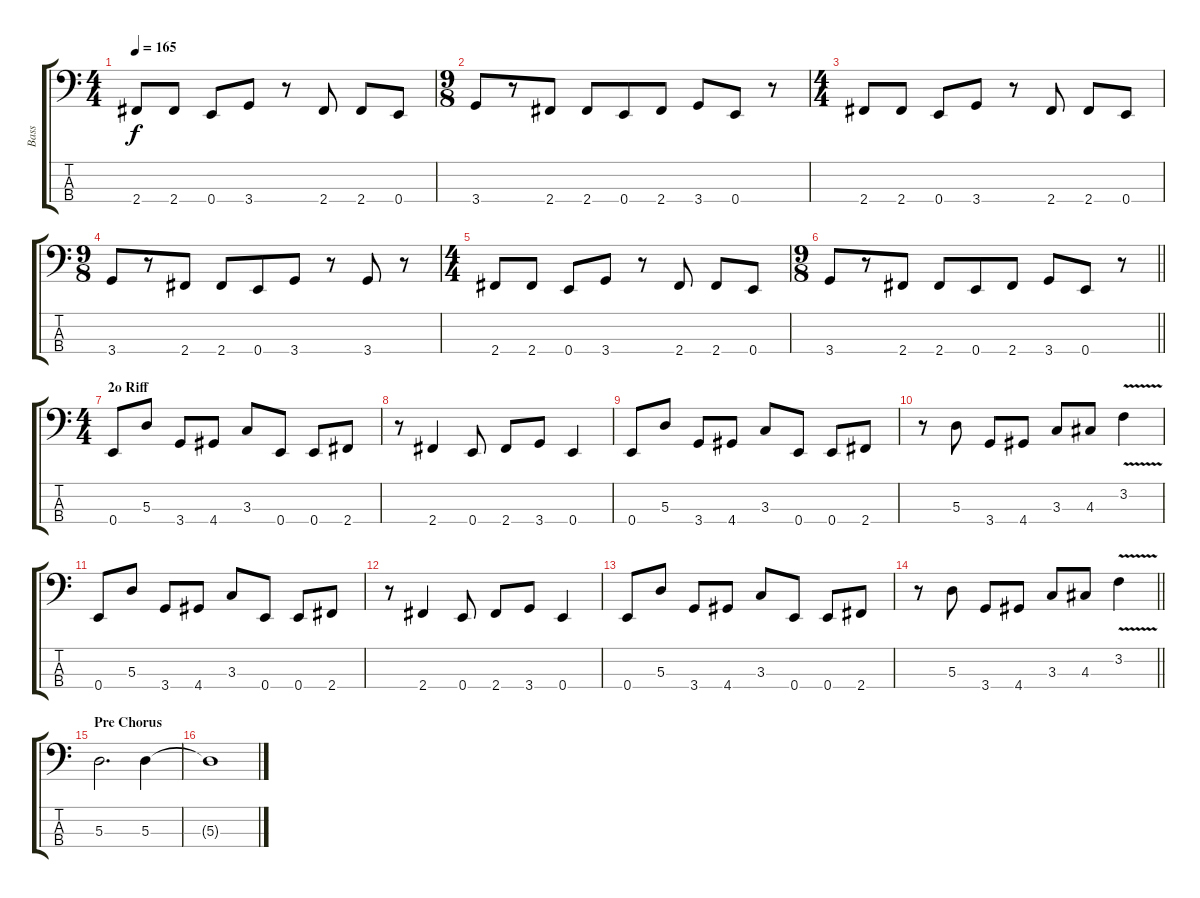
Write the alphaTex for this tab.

\track ("Bass" "Bass") {instrument electricbassfinger}
\staff {score tabs}
\tuning (G2 D2 A1 E1) {hide}
\ts (4 4)
\tempo 165
\clef f4
\ks c
2.4.8{dy f} 2.4.8 0.4.8 3.4.8 r.8 2.4.8 2.4.8 0.4.8 |
\ts (9 8)
3.4.8 r.8 2.4.8 2.4.8 0.4.8 2.4.8 3.4.8 0.4.8 r.8 |
\ts (4 4)
2.4.8 2.4.8 0.4.8 3.4.8 r.8 2.4.8 2.4.8 0.4.8 |
\ts (9 8)
3.4.8 r.8 2.4.8 2.4.8 0.4.8 3.4.8 r.8 3.4.8 r.8 |
\ts (4 4)
2.4.8 2.4.8 0.4.8 3.4.8 r.8 2.4.8 2.4.8 0.4.8 |
\ts (9 8)
\barLineRight lightlight
3.4.8 r.8 2.4.8 2.4.8 0.4.8 2.4.8 3.4.8 0.4.8 r.8 |
\ts (4 4)
\section ("" "2o Riff")
0.4.8 5.3.8 3.4.8 4.4.8 3.3.8 0.4.8 0.4.8 2.4.8 |
r.8 2.4.4 0.4.8 2.4.8 3.4.8 0.4.4 |
0.4.8 5.3.8 3.4.8 4.4.8 3.3.8 0.4.8 0.4.8 2.4.8 |
r.8 5.3.8 3.4.8 4.4.8 3.3.8 4.3.8 3.2{v}.4 |
0.4.8 5.3.8 3.4.8 4.4.8 3.3.8 0.4.8 0.4.8 2.4.8 |
r.8 2.4.4 0.4.8 2.4.8 3.4.8 0.4.4 |
0.4.8 5.3.8 3.4.8 4.4.8 3.3.8 0.4.8 0.4.8 2.4.8 |
\barLineRight lightlight
r.8 5.3.8 3.4.8 4.4.8 3.3.8 4.3.8 3.2{v}.4 |
\section ("" "Pre Chorus")
5.3.2{d} 5.3.4 |
5.3{t}.1
